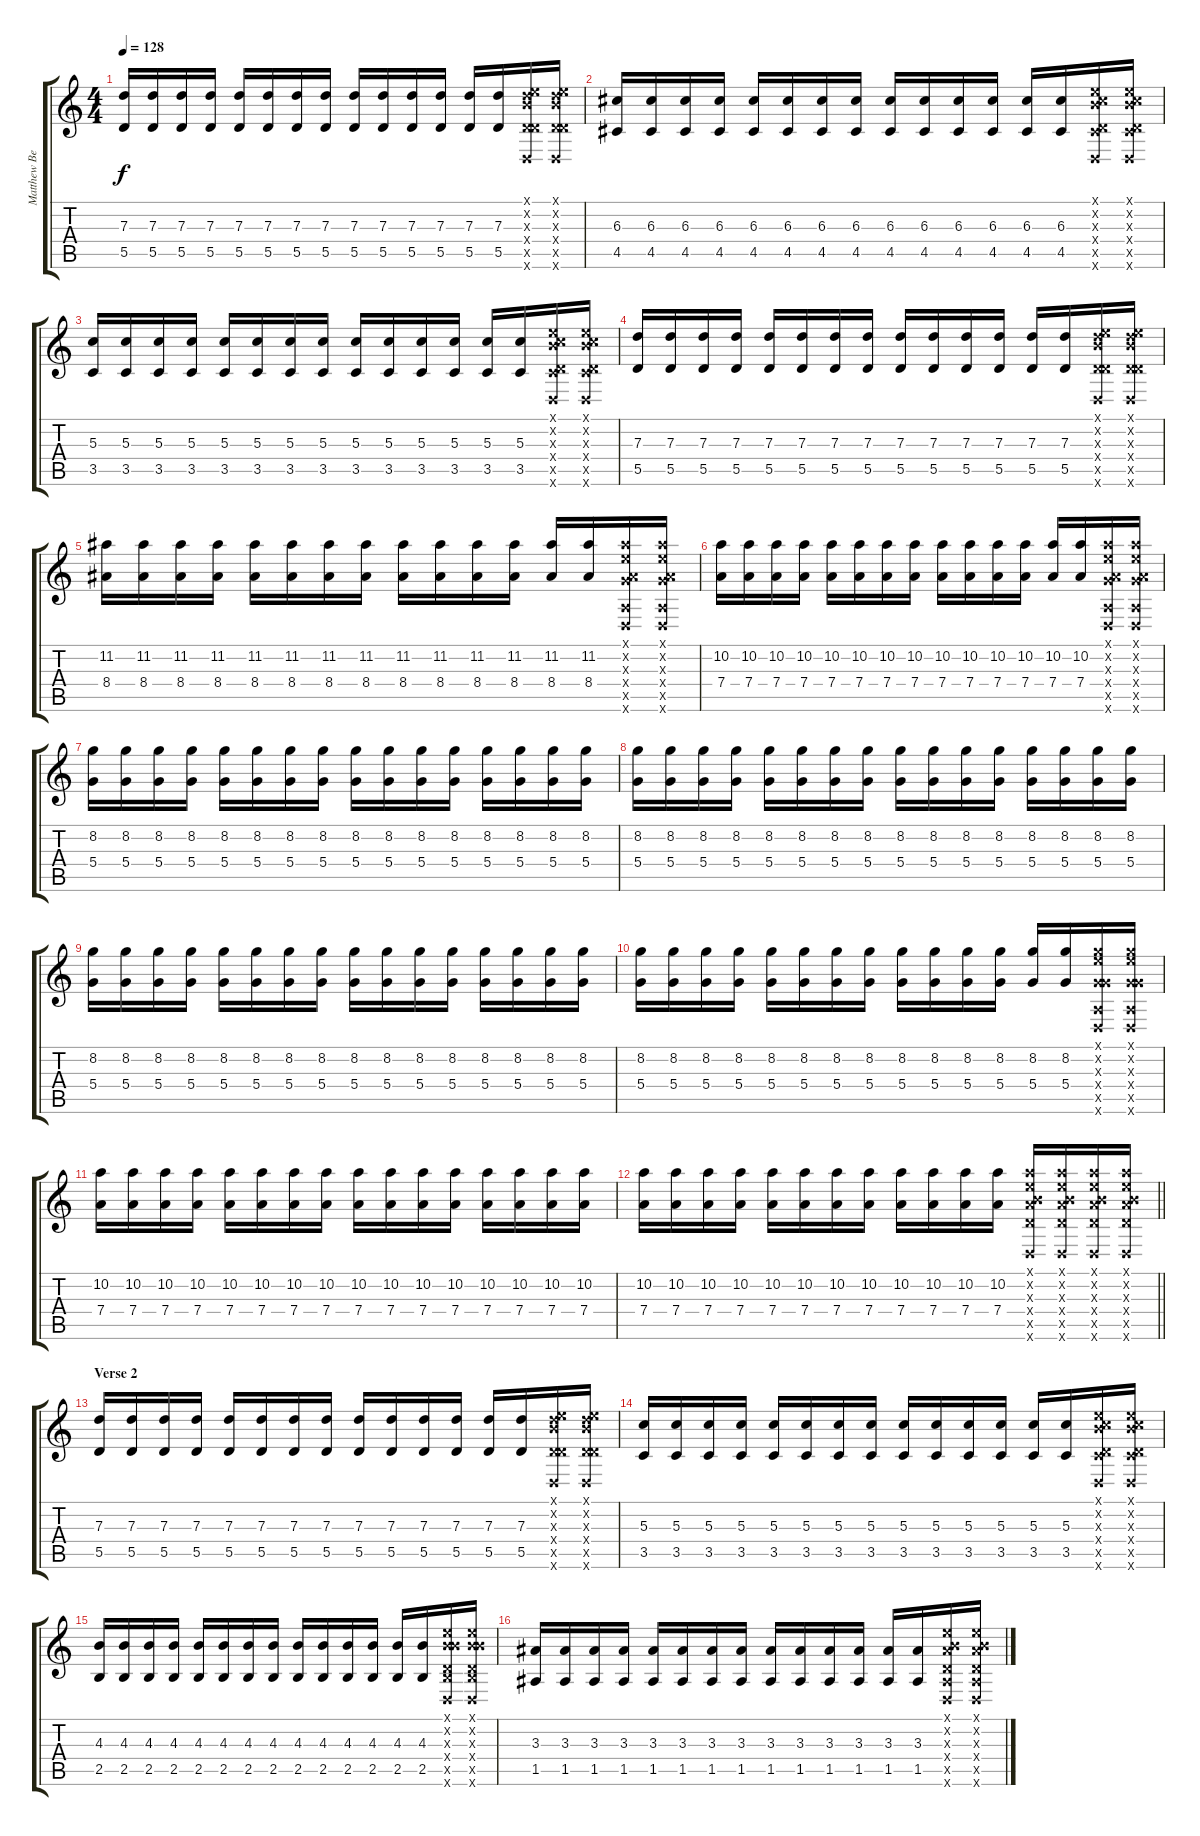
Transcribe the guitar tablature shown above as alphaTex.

\track ("Matthew Bellamy (Gtr 2)" "Matthew Be") {instrument overdrivenguitar}
\staff {score tabs}
\tuning (E4 B3 G3 D3 A2 D2) {hide}
\ts (4 4)
\tempo 128
\clef g2
\ks c
(7.3 5.5).16{dy f} (7.3 5.5).16 (7.3 5.5).16 (7.3 5.5).16 (7.3 5.5).16 (7.3 5.5).16 (7.3 5.5).16 (7.3 5.5).16 (7.3 5.5).16 (7.3 5.5).16 (7.3 5.5).16 (7.3 5.5).16 (7.3 5.5).16 (7.3 5.5).16 (0.1{x} 0.2{x} 7.3{x} 0.4{x} 5.5{x} 0.6{x}).16 (0.1{x} 0.2{x} 7.3{x} 0.4{x} 5.5{x} 0.6{x}).16 |
(6.3 4.5).16 (6.3 4.5).16 (6.3 4.5).16 (6.3 4.5).16 (6.3 4.5).16 (6.3 4.5).16 (6.3 4.5).16 (6.3 4.5).16 (6.3 4.5).16 (6.3 4.5).16 (6.3 4.5).16 (6.3 4.5).16 (6.3 4.5).16 (6.3 4.5).16 (0.1{x} 0.2{x} 6.3{x} 0.4{x} 4.5{x} 0.6{x}).16 (0.1{x} 0.2{x} 6.3{x} 0.4{x} 4.5{x} 0.6{x}).16 |
(5.3 3.5).16 (5.3 3.5).16 (5.3 3.5).16 (5.3 3.5).16 (5.3 3.5).16 (5.3 3.5).16 (5.3 3.5).16 (5.3 3.5).16 (5.3 3.5).16 (5.3 3.5).16 (5.3 3.5).16 (5.3 3.5).16 (5.3 3.5).16 (5.3 3.5).16 (0.1{x} 0.2{x} 5.3{x} 0.4{x} 3.5{x} 0.6{x}).16 (0.1{x} 0.2{x} 5.3{x} 0.4{x} 3.5{x} 0.6{x}).16 |
(7.3 5.5).16 (7.3 5.5).16 (7.3 5.5).16 (7.3 5.5).16 (7.3 5.5).16 (7.3 5.5).16 (7.3 5.5).16 (7.3 5.5).16 (7.3 5.5).16 (7.3 5.5).16 (7.3 5.5).16 (7.3 5.5).16 (7.3 5.5).16 (7.3 5.5).16 (0.1{x} 0.2{x} 7.3{x} 0.4{x} 5.5{x} 0.6{x}).16 (0.1{x} 0.2{x} 7.3{x} 0.4{x} 5.5{x} 0.6{x}).16 |
(11.2 8.4).16 (11.2 8.4).16 (11.2 8.4).16 (11.2 8.4).16 (11.2 8.4).16 (11.2 8.4).16 (11.2 8.4).16 (11.2 8.4).16 (11.2 8.4).16 (11.2 8.4).16 (11.2 8.4).16 (11.2 8.4).16 (11.2 8.4).16 (11.2 8.4).16 (0.1{x} 11.2{x} 0.3{x} 8.4{x} 0.5{x} 0.6{x}).16 (0.1{x} 11.2{x} 0.3{x} 8.4{x} 0.5{x} 0.6{x}).16 |
(10.2 7.4).16 (10.2 7.4).16 (10.2 7.4).16 (10.2 7.4).16 (10.2 7.4).16 (10.2 7.4).16 (10.2 7.4).16 (10.2 7.4).16 (10.2 7.4).16 (10.2 7.4).16 (10.2 7.4).16 (10.2 7.4).16 (10.2 7.4).16 (10.2 7.4).16 (0.1{x} 10.2{x} 0.3{x} 7.4{x} 0.5{x} 0.6{x}).16 (0.1{x} 10.2{x} 0.3{x} 7.4{x} 0.5{x} 0.6{x}).16 |
(8.2 5.4).16 (8.2 5.4).16 (8.2 5.4).16 (8.2 5.4).16 (8.2 5.4).16 (8.2 5.4).16 (8.2 5.4).16 (8.2 5.4).16 (8.2 5.4).16 (8.2 5.4).16 (8.2 5.4).16 (8.2 5.4).16 (8.2 5.4).16 (8.2 5.4).16 (8.2 5.4).16 (8.2 5.4).16 |
(8.2 5.4).16 (8.2 5.4).16 (8.2 5.4).16 (8.2 5.4).16 (8.2 5.4).16 (8.2 5.4).16 (8.2 5.4).16 (8.2 5.4).16 (8.2 5.4).16 (8.2 5.4).16 (8.2 5.4).16 (8.2 5.4).16 (8.2 5.4).16 (8.2 5.4).16 (8.2 5.4).16 (8.2 5.4).16 |
(8.2 5.4).16 (8.2 5.4).16 (8.2 5.4).16 (8.2 5.4).16 (8.2 5.4).16 (8.2 5.4).16 (8.2 5.4).16 (8.2 5.4).16 (8.2 5.4).16 (8.2 5.4).16 (8.2 5.4).16 (8.2 5.4).16 (8.2 5.4).16 (8.2 5.4).16 (8.2 5.4).16 (8.2 5.4).16 |
(8.2 5.4).16 (8.2 5.4).16 (8.2 5.4).16 (8.2 5.4).16 (8.2 5.4).16 (8.2 5.4).16 (8.2 5.4).16 (8.2 5.4).16 (8.2 5.4).16 (8.2 5.4).16 (8.2 5.4).16 (8.2 5.4).16 (8.2 5.4).16 (8.2 5.4).16 (0.1{x} 8.2{x} 0.3{x} 5.4{x} 0.5{x} 0.6{x}).16 (0.1{x} 8.2{x} 0.3{x} 5.4{x} 0.5{x} 0.6{x}).16 |
(10.2 7.4).16 (10.2 7.4).16 (10.2 7.4).16 (10.2 7.4).16 (10.2 7.4).16 (10.2 7.4).16 (10.2 7.4).16 (10.2 7.4).16 (10.2 7.4).16 (10.2 7.4).16 (10.2 7.4).16 (10.2 7.4).16 (10.2 7.4).16 (10.2 7.4).16 (10.2 7.4).16 (10.2 7.4).16 |
\barLineRight lightlight
(10.2 7.4).16 (10.2 7.4).16 (10.2 7.4).16 (10.2 7.4).16 (10.2 7.4).16 (10.2 7.4).16 (10.2 7.4).16 (10.2 7.4).16 (10.2 7.4).16 (10.2 7.4).16 (10.2 7.4).16 (10.2 7.4).16 (0.1{x} 0.2{x} 14.3{x} 0.4{x} 12.5{x} 0.6{x}).16 (0.1{x} 0.2{x} 14.3{x} 0.4{x} 12.5{x} 0.6{x}).16 (0.1{x} 0.2{x} 14.3{x} 0.4{x} 12.5{x} 0.6{x}).16 (0.1{x} 0.2{x} 14.3{x} 0.4{x} 12.5{x} 0.6{x}).16 |
\section ("" "Verse 2")
(7.3 5.5).16 (7.3 5.5).16 (7.3 5.5).16 (7.3 5.5).16 (7.3 5.5).16 (7.3 5.5).16 (7.3 5.5).16 (7.3 5.5).16 (7.3 5.5).16 (7.3 5.5).16 (7.3 5.5).16 (7.3 5.5).16 (7.3 5.5).16 (7.3 5.5).16 (0.1{x} 0.2{x} 7.3{x} 0.4{x} 5.5{x} 0.6{x}).16 (0.1{x} 0.2{x} 7.3{x} 0.4{x} 5.5{x} 0.6{x}).16 |
(5.3 3.5).16 (5.3 3.5).16 (5.3 3.5).16 (5.3 3.5).16 (5.3 3.5).16 (5.3 3.5).16 (5.3 3.5).16 (5.3 3.5).16 (5.3 3.5).16 (5.3 3.5).16 (5.3 3.5).16 (5.3 3.5).16 (5.3 3.5).16 (5.3 3.5).16 (0.1{x} 0.2{x} 5.3{x} 0.4{x} 3.5{x} 0.6{x}).16 (0.1{x} 0.2{x} 5.3{x} 0.4{x} 3.5{x} 0.6{x}).16 |
(4.3 2.5).16 (4.3 2.5).16 (4.3 2.5).16 (4.3 2.5).16 (4.3 2.5).16 (4.3 2.5).16 (4.3 2.5).16 (4.3 2.5).16 (4.3 2.5).16 (4.3 2.5).16 (4.3 2.5).16 (4.3 2.5).16 (4.3 2.5).16 (4.3 2.5).16 (0.1{x} 0.2{x} 4.3{x} 0.4{x} 2.5{x} 0.6{x}).16 (0.1{x} 0.2{x} 4.3{x} 0.4{x} 2.5{x} 0.6{x}).16 |
(3.3 1.5).16 (3.3 1.5).16 (3.3 1.5).16 (3.3 1.5).16 (3.3 1.5).16 (3.3 1.5).16 (3.3 1.5).16 (3.3 1.5).16 (3.3 1.5).16 (3.3 1.5).16 (3.3 1.5).16 (3.3 1.5).16 (3.3 1.5).16 (3.3 1.5).16 (0.1{x} 0.2{x} 3.3{x} 0.4{x} 1.5{x} 0.6{x}).16 (0.1{x} 0.2{x} 3.3{x} 0.4{x} 1.5{x} 0.6{x}).16
